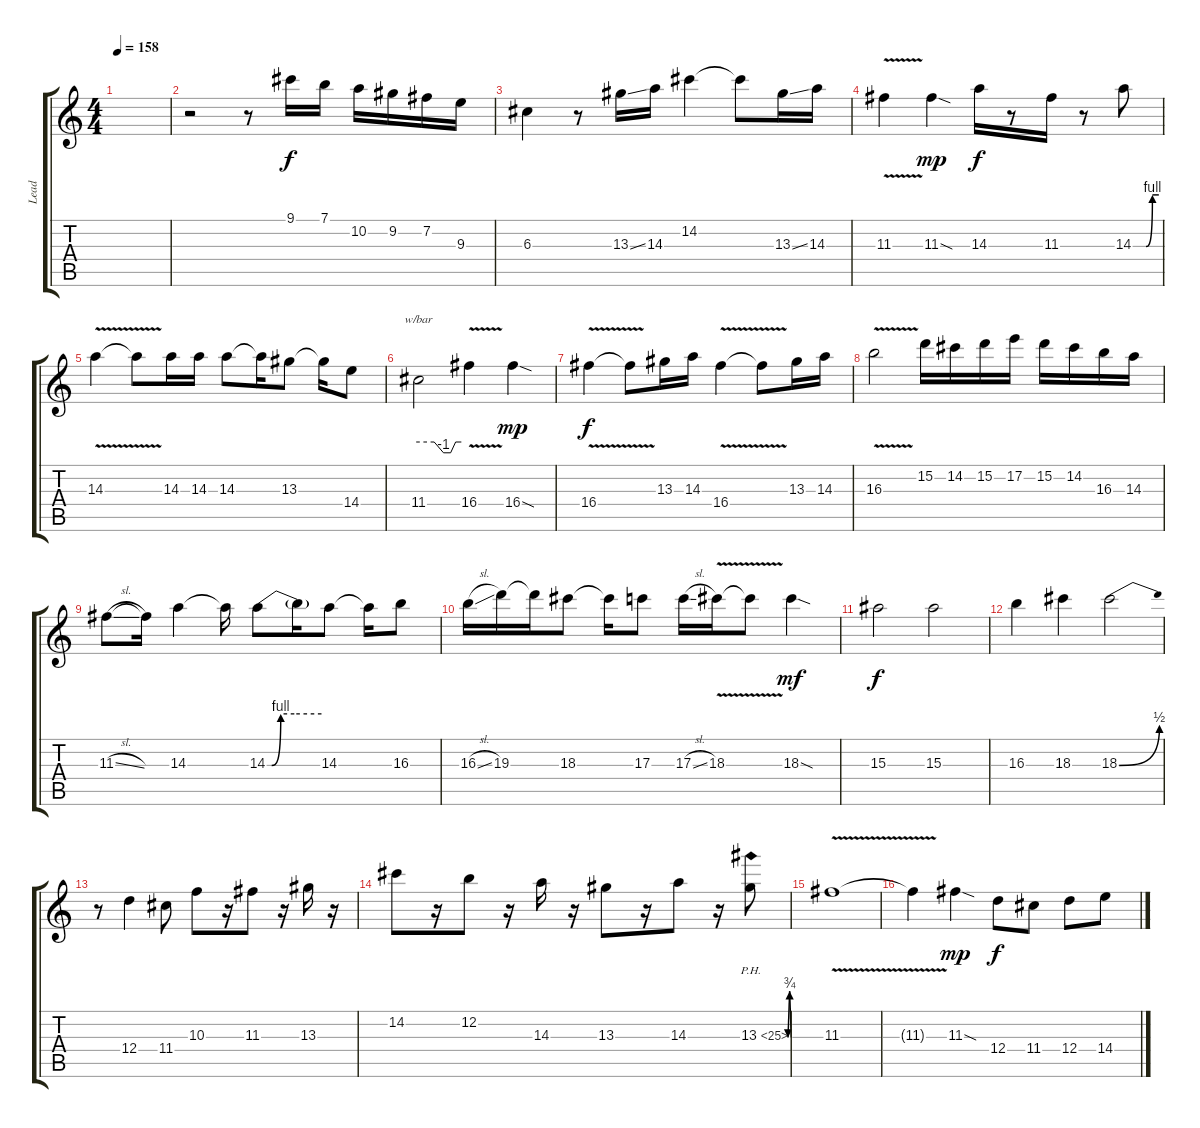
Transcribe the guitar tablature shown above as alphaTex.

\track ("Lead" "Lead") {instrument overdrivenguitar}
\staff {score tabs}
\tuning (E4 B3 G3 D3 A2 E2) {hide}
\ts (4 4)
\tempo 158
\clef g2
\ks c
|
\section ("" "")
r.2 r.8 9.1.16 7.1.16 10.2.16 9.2.16 7.2.16 9.3.16 |
6.3.4 r.8 13.3{ss}.16 14.3.16 14.2.4 14.2{t}.8 13.3{ss}.16 14.3.16 |
11.3{v}.4 11.3{sod}.4{dy mp} 14.3.16{dy f} r.8 11.3.16 r.8 14.3{be (custom 0 0 30 0 45 4 60 4)}.8 |
14.3{v}.4 14.3{t}.8 14.3.16 14.3.16 14.3.8 14.3{t}.16 13.3.8 13.3{t}.16 14.4.8 |
11.4.2{tbe (custom default 0 0 22 0 35 -4 45 -4 52 0 60 0)} 16.4{v}.4 16.4{sod}.4{dy mp} |
16.4{v}.4{dy f} 16.4{t}.8 13.3.16 14.3.16 16.4{v}.4 16.4{t}.8 13.3.16 14.3.16 |
16.3{v}.2 15.2.16 14.2.16 15.2.16 17.2.16 15.2.16 14.2.16 16.3.16 14.3.16 |
11.3{sl}.8 11.3{t}.16 14.3.4 14.3{t}.16 14.3{be (custom 0 0 5 0 15 4 30 4 60 4)}.8 14.3{t}.16 14.3.8 14.3{t}.16 16.3.8 |
16.3{sl}.16 19.3.16 19.3{t}.16 18.3.8 18.3{t}.16 17.3.8 17.3{sl}.16 18.3{v}.16 18.3{t}.8 18.3{sod}.4{dy mf} |
\section ("" "")
15.3.2{dy f} 15.3.2 |
16.3.4 18.3.4 18.3{be (bend 0 0 60 2)}.2 |
r.8 12.4.4 11.4.8 10.3.8 r.16 11.3.8 r.16 13.3.16 r.16 |
14.2.8 r.16 12.2.8 r.16 14.3.16 r.16 13.3.8 r.16 14.3.8 r.16 13.3{be (custom 0 0 15 0 30 3 45 0 60 0) ph 12}.8 |
11.3{v}.1 |
11.3{t}.4 11.3{sod}.4{dy mp} 12.4.8{dy f} 11.4.8 12.4.8 14.4.8
